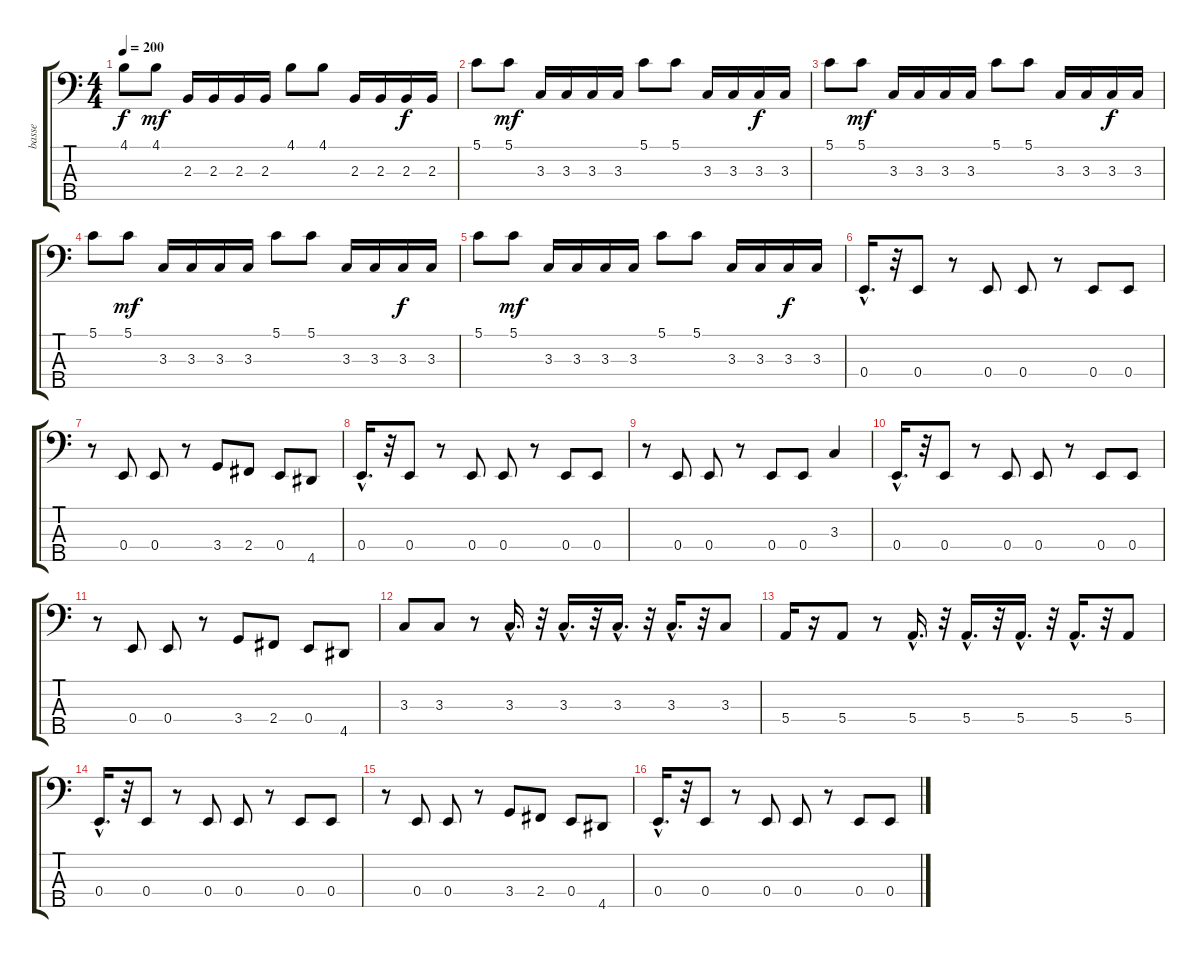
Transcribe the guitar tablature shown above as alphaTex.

\track ("basse" "basse") {instrument electricbassfinger}
\staff {score tabs}
\tuning (G2 D2 A1 E1 B0) {hide}
\ts (4 4)
\tempo 200
\clef f4
\ks c
4.1.8{dy f} 4.1.8{dy mf} 2.3.16 2.3.16 2.3.16 2.3.16 4.1.8 4.1.8 2.3.16 2.3.16 2.3.16{dy f} 2.3.16 |
5.1.8 5.1.8{dy mf} 3.3.16 3.3.16 3.3.16 3.3.16 5.1.8 5.1.8 3.3.16 3.3.16 3.3.16{dy f} 3.3.16 |
5.1.8 5.1.8{dy mf} 3.3.16 3.3.16 3.3.16 3.3.16 5.1.8 5.1.8 3.3.16 3.3.16 3.3.16{dy f} 3.3.16 |
5.1.8 5.1.8{dy mf} 3.3.16 3.3.16 3.3.16 3.3.16 5.1.8 5.1.8 3.3.16 3.3.16 3.3.16{dy f} 3.3.16 |
5.1.8 5.1.8{dy mf} 3.3.16 3.3.16 3.3.16 3.3.16 5.1.8 5.1.8 3.3.16 3.3.16 3.3.16{dy f} 3.3.16 |
0.4{hac}.16{d} r.32 0.4.8 r.8 0.4.8 0.4.8 r.8 0.4.8 0.4.8 |
r.8 0.4.8 0.4.8 r.8 3.4.8 2.4.8 0.4.8 4.5.8 |
0.4{hac}.16{d} r.32 0.4.8 r.8 0.4.8 0.4.8 r.8 0.4.8 0.4.8 |
r.8 0.4.8 0.4.8 r.8 0.4.8 0.4.8 3.3.4 |
0.4{hac}.16{d} r.32 0.4.8 r.8 0.4.8 0.4.8 r.8 0.4.8 0.4.8 |
r.8 0.4.8 0.4.8 r.8 3.4.8 2.4.8 0.4.8 4.5.8 |
3.3.8 3.3.8 r.8 3.3{hac}.16{d} r.32 3.3{hac}.16{d} r.32 3.3{hac}.16{d} r.32 3.3{hac}.16{d} r.32 3.3.8 |
5.4.16 r.16 5.4.8 r.8 5.4{hac}.16{d} r.32 5.4{hac}.16{d} r.32 5.4{hac}.16{d} r.32 5.4{hac}.16{d} r.32 5.4.8 |
0.4{hac}.16{d} r.32 0.4.8 r.8 0.4.8 0.4.8 r.8 0.4.8 0.4.8 |
r.8 0.4.8 0.4.8 r.8 3.4.8 2.4.8 0.4.8 4.5.8 |
0.4{hac}.16{d} r.32 0.4.8 r.8 0.4.8 0.4.8 r.8 0.4.8 0.4.8
